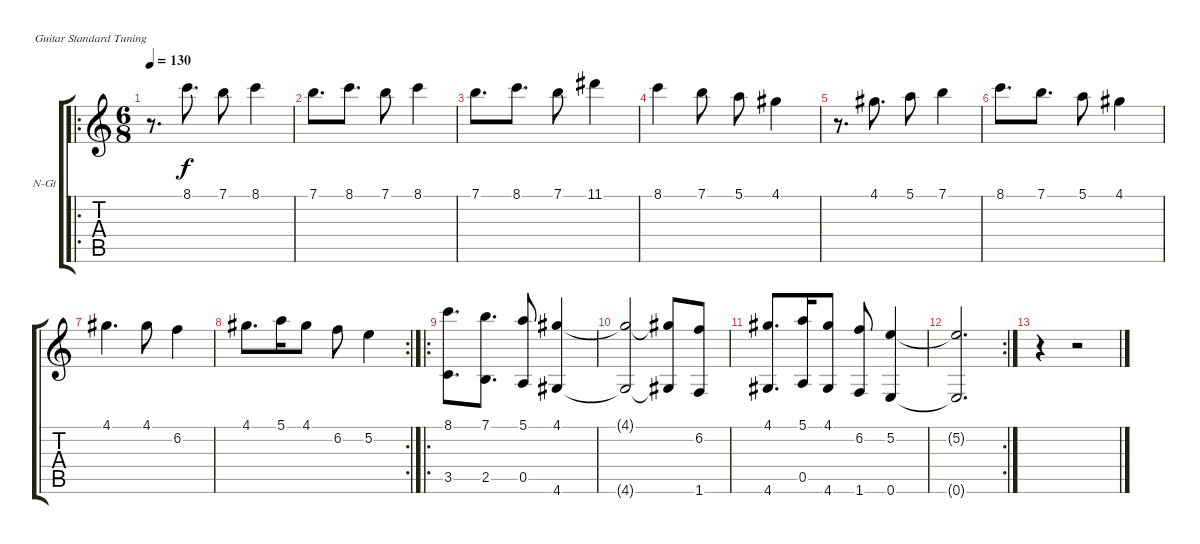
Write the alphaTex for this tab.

\bracketExtendMode groupsimilarinstruments
\firstSystemTrackNameOrientation horizontal
\otherSystemsTrackNameOrientation horizontal
\track ("Track 1" "N-Gt") {instrument acousticguitarnylon}
\staff {score tabs}
\tuning (E4 B3 G3 D3 A2 E2)
\ro
\ts (6 8)
\tempo 130
\clef g2
\ks c
r.8{d dy f} 8.1.8{d} 7.1.8 8.1.4 |
7.1.8{d} 8.1.8{d} 7.1.8 8.1.4 |
7.1.8{d} 8.1.8{d} 7.1.8 11.1.4 |
8.1.4 7.1.8 5.1.8 4.1.4 |
r.8{d} 4.1.8{d} 5.1.8 7.1.4 |
8.1.8{d} 7.1.8{d} 5.1.8 4.1.4 |
4.1.4{d} 4.1.8 6.2.4 |
\rc 2
4.1.8{d} 5.1.16 4.1.8 6.2.8 5.2.4 |
\ro
(8.1 3.5).8{d} (7.1 2.5).8{d} (5.1 0.5).8 (4.1 4.6).4 |
(4.1{t} 4.6{t}).2 (4.1{t} 4.6{t}).8 (6.2 1.6).8 |
(4.1 4.6).8{d} (5.1 0.5).16 (4.1 4.6).8 (6.2 1.6).8 (5.2 0.6).4 |
\rc 2
(5.2{t} 0.6{t}).2{d} |
r.4 r.2
